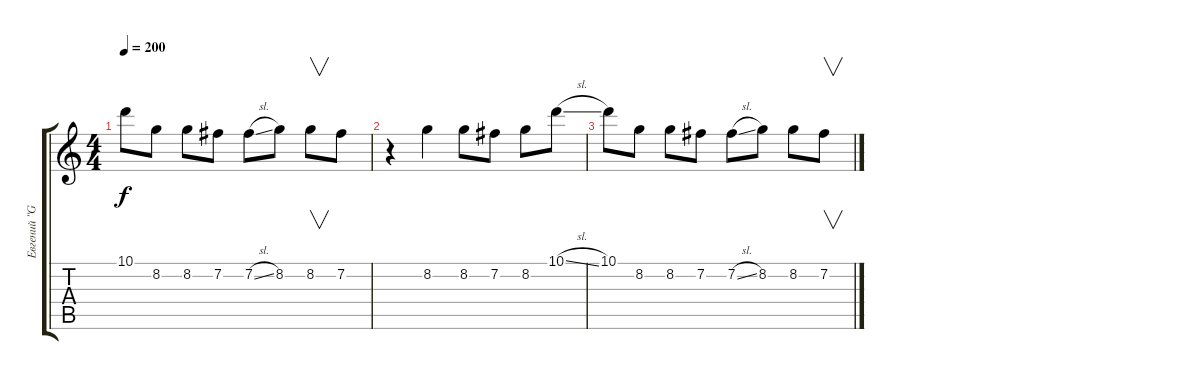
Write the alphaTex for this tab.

\track ("Евгений \"Green\" Жигулёв номер два =)" "Евгений \"G") {instrument overdrivenguitar}
\staff {score tabs}
\tuning (E4 B3 G3 D3 A2 E2) {hide}
\ts (4 4)
\tempo 200
\clef g2
\ks c
10.1.8{dy f} 8.2.8 8.2.8 7.2.8 7.2{sl}.8 8.2.8 8.2.8{v} 7.2.8 |
r.4 8.2.4 8.2.8 7.2.8 8.2.8 10.1{sl}.8 |
10.1.8 8.2.8 8.2.8 7.2.8 7.2{sl}.8 8.2.8 8.2.8 7.2.8{v}
